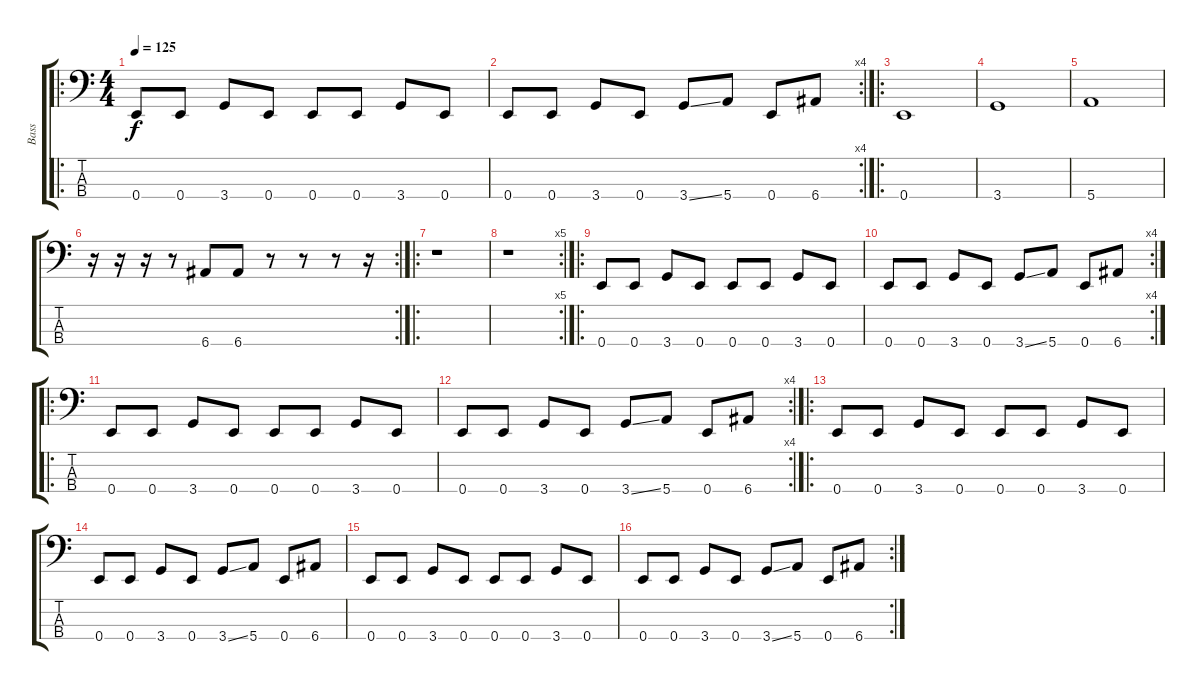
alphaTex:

\track ("Bass" "Bass") {instrument electricbassfinger}
\staff {score tabs}
\tuning (G2 D2 A1 E1) {hide}
\ro
\ts (4 4)
\tempo 125
\clef f4
\ks c
0.4.8{dy f} 0.4.8 3.4.8 0.4.8 0.4.8 0.4.8 3.4.8 0.4.8 |
\rc 4
0.4.8 0.4.8 3.4.8 0.4.8 3.4{ss}.8 5.4.8 0.4.8 6.4.8 |
\ro
0.4.1 |
3.4.1 |
5.4.1 |
\rc 2
r.16 r.16 r.16 r.8 6.4.8 6.4.8 r.8 r.8 r.8 r.16 |
\ro
r.1 |
\rc 5
r.1 |
\ro
0.4.8 0.4.8 3.4.8 0.4.8 0.4.8 0.4.8 3.4.8 0.4.8 |
\rc 4
0.4.8 0.4.8 3.4.8 0.4.8 3.4{ss}.8 5.4.8 0.4.8 6.4.8 |
\ro
0.4.8 0.4.8 3.4.8 0.4.8 0.4.8 0.4.8 3.4.8 0.4.8 |
\rc 4
0.4.8 0.4.8 3.4.8 0.4.8 3.4{ss}.8 5.4.8 0.4.8 6.4.8 |
\ro
0.4.8 0.4.8 3.4.8 0.4.8 0.4.8 0.4.8 3.4.8 0.4.8 |
0.4.8 0.4.8 3.4.8 0.4.8 3.4{ss}.8 5.4.8 0.4.8 6.4.8 |
0.4.8 0.4.8 3.4.8 0.4.8 0.4.8 0.4.8 3.4.8 0.4.8 |
\rc 2
0.4.8 0.4.8 3.4.8 0.4.8 3.4{ss}.8 5.4.8 0.4.8 6.4.8
